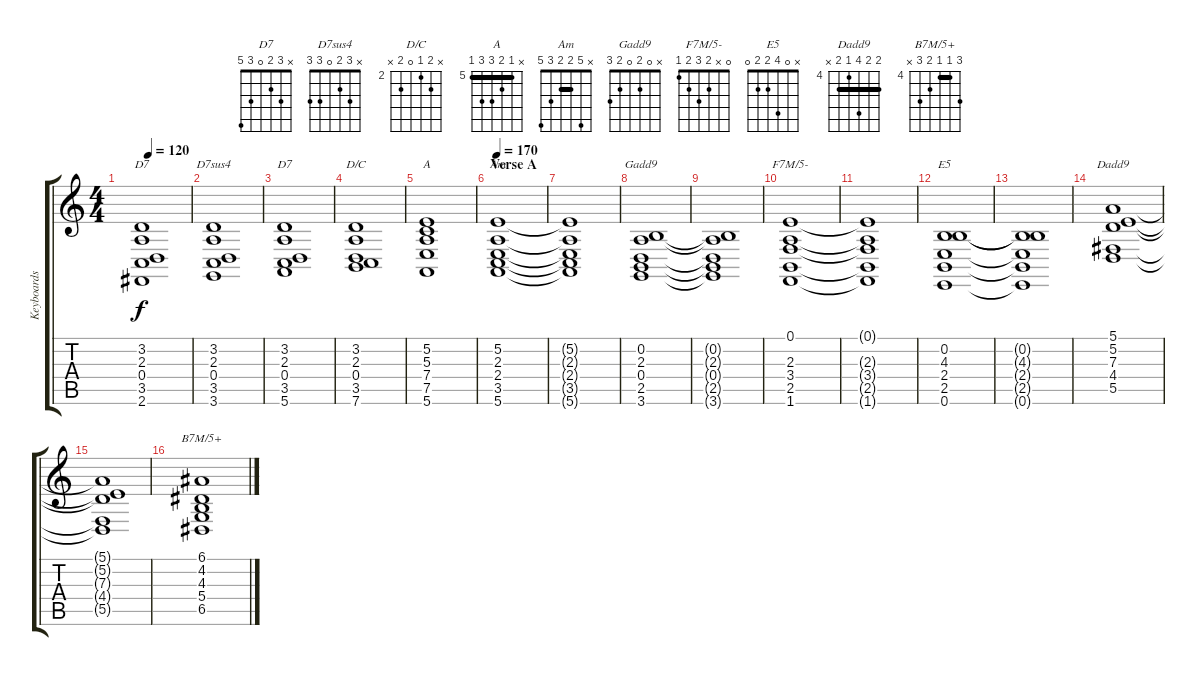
\track ("Keyboards" "Keyboards") {instrument stringensemble2}
\staff {score tabs}
\tuning (E4 B3 G3 D3 A2 E2) {hide}
\chord ("D7" x 3 2 0 3 2)
\chord ("D7sus4" x 3 2 0 3 3)
\chord ("D7" x 3 2 0 3 5)
\chord ("D/C" x 3 2 0 3 x) {firstfret 2}
\chord ("A" x 5 6 7 7 5) {firstfret 5 barre 5}
\chord ("Am" x 5 2 2 3 5) {barre 2}
\chord ("Gadd9" x 0 2 0 2 3)
\chord ("F7M/5-" 0 x 2 3 2 1)
\chord ("E5" x 0 4 2 2 0)
\chord ("Dadd9" 5 5 7 4 5 x) {firstfret 4 barre 5}
\chord ("B7M/5+" 6 4 4 5 6 x) {firstfret 4 barre 4}
\ts (4 4)
\tempo 120
\clef g2
\ks c
(3.2 2.3 0.4 3.5 2.6).1{ch "D7" dy f} |
(3.2 2.3 0.4 3.5 3.6).1{ch "D7sus4"} |
(3.2 2.3 0.4 3.5 5.6).1{ch "D7"} |
(3.2 2.3 0.4 3.5 7.6).1{ch "D/C"} |
(5.2 5.3 7.4 7.5 5.6).1{ch "A"} |
\section ("" "Verse A")
\tempo 170
(5.2 2.3 2.4 3.5 5.6).1{ch "Am"} |
(5.2{t} 2.3{t} 2.4{t} 3.5{t} 5.6{t}).1 |
(0.2 2.3 0.4 2.5 3.6).1{ch "Gadd9"} |
(0.2{t} 2.3{t} 0.4{t} 2.5{t} 3.6{t}).1 |
(0.1 2.3 3.4 2.5 1.6).1{ch "F7M/5-"} |
(0.1{t} 2.3{t} 3.4{t} 2.5{t} 1.6{t}).1 |
(0.2 4.3 2.4 2.5 0.6).1{ch "E5"} |
(0.2{t} 4.3{t} 2.4{t} 2.5{t} 0.6{t}).1 |
(5.1 5.2 7.3 4.4 5.5).1{ch "Dadd9"} |
(5.1{t} 5.2{t} 7.3{t} 4.4{t} 5.5{t}).1 |
(6.1 4.2 4.3 5.4 6.5).1{ch "B7M/5+"}
